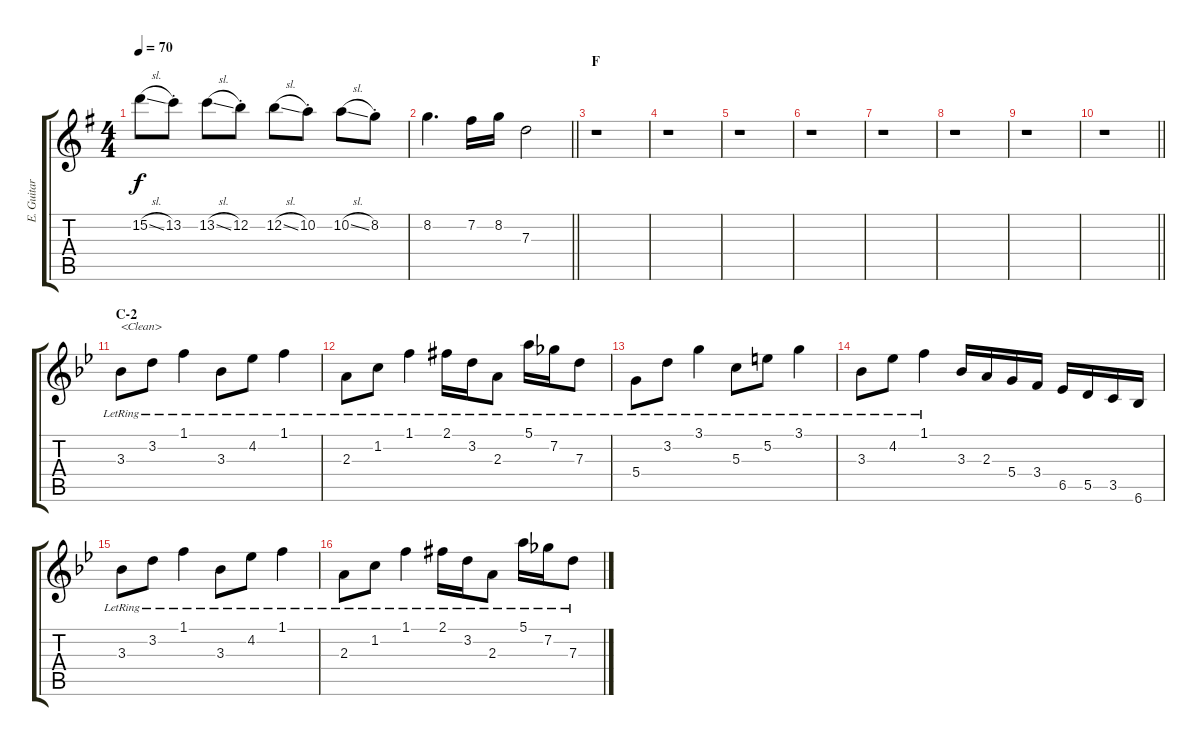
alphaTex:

\track ("E. Guitar I" "E. Guitar ") {instrument electricguitarclean}
\staff {score tabs}
\tuning (E4 B3 G3 D3 A2 E2) {hide}
\ts (4 4)
\tempo 70
\clef g2
\ks g
15.2{sl}.8{dy f} 13.2{st}.8 13.2{sl}.8 12.2{st}.8 12.2{sl}.8 10.2{st}.8 10.2{sl}.8 8.2{st}.8 |
\barLineRight lightlight
8.2.4{d} 7.2.16 8.2.16 7.3.2 |
\section ("" "F")
r.1 |
r.1 |
r.1 |
r.1 |
r.1 |
r.1 |
r.1 |
\barLineRight lightlight
r.1 |
\section ("" "C-2")
\ks bb
3.3{lr}.8{txt "<Clean>" instrument electricguitarclean} 3.2{lr}.8 1.1{lr}.4 3.3{lr}.8 4.2{lr}.8 1.1{lr}.4 |
2.3{lr}.8 1.2{lr}.8 1.1{lr}.4 2.1{lr acc #}.16 3.2{lr}.16 2.3{lr}.8 5.1{lr}.16 7.2{lr}.16 7.3{lr}.8 |
5.4{lr}.8 3.2{lr}.8 3.1{lr}.4 5.3{lr}.8 5.2{lr}.8 3.1{lr}.4 |
3.3{lr}.8 4.2{lr}.8 1.1{lr}.4 3.3.16 2.3.16 5.4.16 3.4.16 6.5.16 5.5.16 3.5.16 6.6.16 |
3.3{lr}.8 3.2{lr}.8 1.1{lr}.4 3.3{lr}.8 4.2{lr}.8 1.1{lr}.4 |
2.3{lr}.8 1.2{lr}.8 1.1{lr}.4 2.1{lr acc #}.16 3.2{lr}.16 2.3{lr}.8 5.1{lr}.16 7.2{lr}.16 7.3{lr}.8
